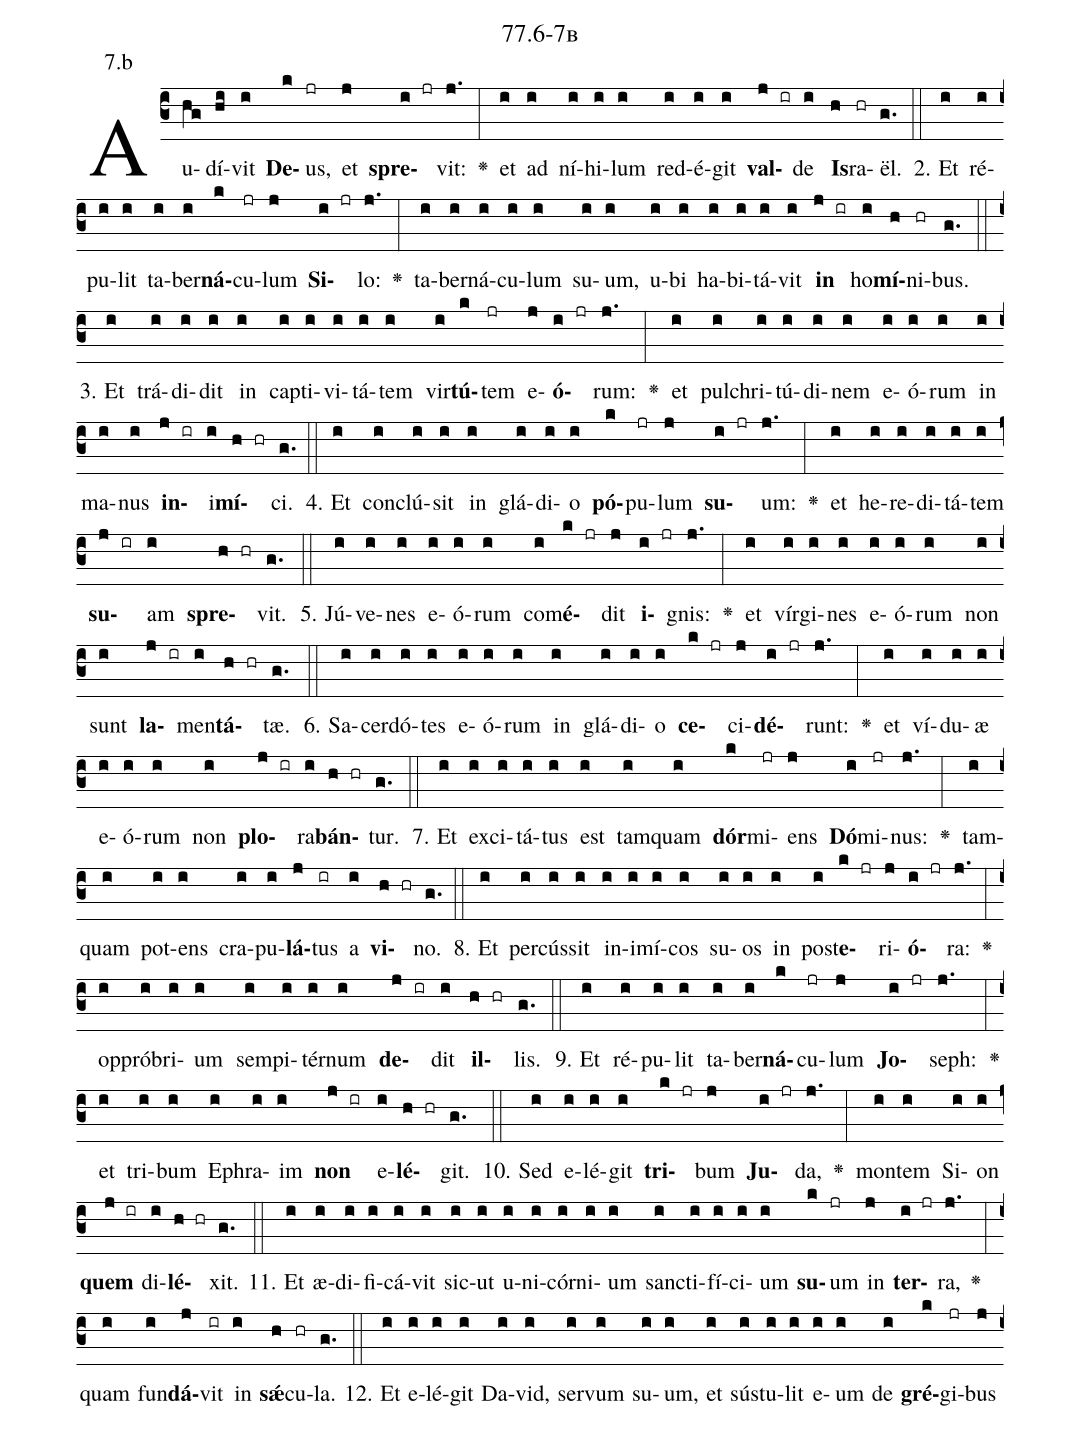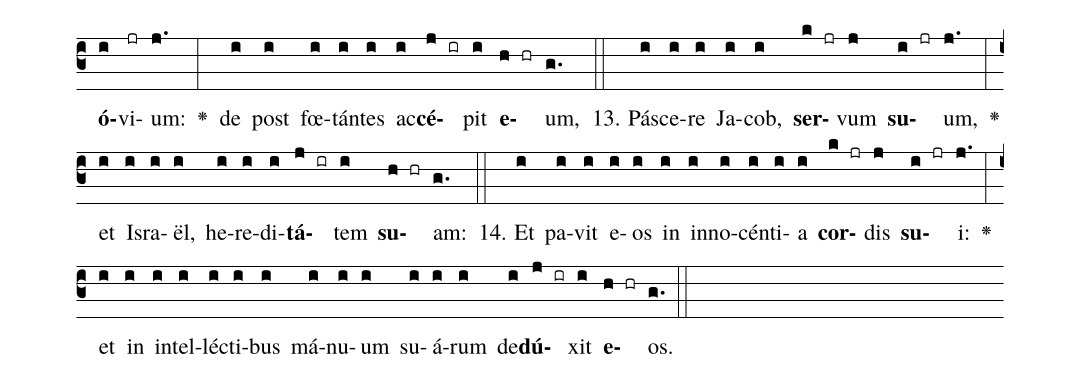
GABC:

name: 77.6-7b;
annotation: 7.b;
%%
(c3)Au(hg)dí(hi)vit(i) <b>De</b>(k)us,(jr) et(j) <b>spre</b>(i jr)vit:(j.) <v>\greheightstar</v>(:) et(i) ad(i) ní(i)hi(i)lum(i) red(i)é(i)git(i) <b>val</b>(j ir)de(i) <b>Is</b>(h)ra(hr)ël.(g.) (::)
2. Et(i) ré(i)pu(i)lit(i) ta(i)ber(i)<b>ná</b>(k)cu(jr)lum(j) <b>Si</b>(i jr)lo:(j.) <v>\greheightstar</v>(:) ta(i)ber(i)ná(i)cu(i)lum(i) su(i)um,(i) u(i)bi(i) ha(i)bi(i)tá(i)vit(i) <b>in</b>(j ir) ho(i)<b>mí</b>(h)ni(hr)bus.(g.) (::)
3. Et(i) trá(i)di(i)dit(i) in(i) cap(i)ti(i)vi(i)tá(i)tem(i) vir(i)<b>tú</b>(k)tem(jr) e(j)<b>ó</b>(i jr)rum:(j.) <v>\greheightstar</v>(:) et(i) pul(i)chri(i)tú(i)di(i)nem(i) e(i)ó(i)rum(i) in(i) ma(i)nus(i) <b>in</b>(j ir)i(i)<b>mí</b>(h hr)ci.(g.) (::)
4. Et(i) con(i)clú(i)sit(i) in(i) glá(i)di(i)o(i) <b>pó</b>(k)pu(jr)lum(j) <b>su</b>(i jr)um:(j.) <v>\greheightstar</v>(:) et(i) he(i)re(i)di(i)tá(i)tem(i) <b>su</b>(j ir)am(i) <b>spre</b>(h hr)vit.(g.) (::)
5. Jú(i)ve(i)nes(i) e(i)ó(i)rum(i) com(i)<b>é</b>(k jr)dit(j) <b>i</b>(i jr)gnis:(j.) <v>\greheightstar</v>(:) et(i) vír(i)gi(i)nes(i) e(i)ó(i)rum(i) non(i) sunt(i) <b>la</b>(j ir)men(i)<b>tá</b>(h hr)tæ.(g.) (::)
6. Sa(i)cer(i)dó(i)tes(i) e(i)ó(i)rum(i) in(i) glá(i)di(i)o(i) <b>ce</b>(k jr)ci(j)<b>dé</b>(i jr)runt:(j.) <v>\greheightstar</v>(:) et(i) ví(i)du(i)æ(i) e(i)ó(i)rum(i) non(i) <b>plo</b>(j ir)ra(i)<b>bán</b>(h hr)tur.(g.) (::)
7. Et(i) ex(i)ci(i)tá(i)tus(i) est(i) tam(i)quam(i) <b>dór</b>(k)mi(jr)ens(j) <b>Dó</b>(i)mi(jr)nus:(j.) <v>\greheightstar</v>(:) tam(i)quam(i) pot(i)ens(i) cra(i)pu(i)<b>lá</b>(j)tus(ir) a(i) <b>vi</b>(h hr)no.(g.) (::)
8. Et(i) per(i)cús(i)sit(i) in(i)i(i)mí(i)cos(i) su(i)os(i) in(i) post(i)<b>e</b>(k jr)ri(j)<b>ó</b>(i jr)ra:(j.) <v>\greheightstar</v>(:) op(i)pró(i)bri(i)um(i) sem(i)pi(i)tér(i)num(i) <b>de</b>(j ir)dit(i) <b>il</b>(h hr)lis.(g.) (::)
9. Et(i) ré(i)pu(i)lit(i) ta(i)ber(i)<b>ná</b>(k)cu(jr)lum(j) <b>Jo</b>(i jr)seph:(j.) <v>\greheightstar</v>(:) et(i) tri(i)bum(i) E(i)phra(i)im(i) <b>non</b>(j ir) e(i)<b>lé</b>(h hr)git.(g.) (::)
10. Sed(i) e(i)lé(i)git(i) <b>tri</b>(k jr)bum(j) <b>Ju</b>(i jr)da,(j.) <v>\greheightstar</v>(:) mon(i)tem(i) Si(i)on(i) <b>quem</b>(j ir) di(i)<b>lé</b>(h hr)xit.(g.) (::)
11. Et(i) æ(i)di(i)fi(i)cá(i)vit(i) sic(i)ut(i) u(i)ni(i)cór(i)ni(i)um(i) sanc(i)ti(i)fí(i)ci(i)um(i) <b>su</b>(k)um(jr) in(j) <b>ter</b>(i jr)ra,(j.) <v>\greheightstar</v>(:) quam(i) fun(i)<b>dá</b>(j)vit(ir) in(i) <b>sǽ</b>(h)cu(hr)la.(g.) (::)
12. Et(i) e(i)lé(i)git(i) Da(i)vid,(i) ser(i)vum(i) su(i)um,(i) et(i) sús(i)tu(i)lit(i) e(i)um(i) de(i) <b>gré</b>(k)gi(jr)bus(j) <b>ó</b>(i)vi(jr)um:(j.) <v>\greheightstar</v>(:) de(i) post(i) fœ(i)tán(i)tes(i) ac(i)<b>cé</b>(j ir)pit(i) <b>e</b>(h hr)um,(g.) (::)
13. Pá(i)sce(i)re(i) Ja(i)cob,(i) <b>ser</b>(k jr)vum(j) <b>su</b>(i jr)um,(j.) <v>\greheightstar</v>(:) et(i) Is(i)ra(i)ël,(i) he(i)re(i)di(i)<b>tá</b>(j ir)tem(i) <b>su</b>(h hr)am:(g.) (::)
14. Et(i) pa(i)vit(i) e(i)os(i) in(i) in(i)no(i)cén(i)ti(i)a(i) <b>cor</b>(k jr)dis(j) <b>su</b>(i jr)i:(j.) <v>\greheightstar</v>(:) et(i) in(i) in(i)tel(i)léc(i)ti(i)bus(i) má(i)nu(i)um(i) su(i)á(i)rum(i) de(i)<b>dú</b>(j ir)xit(i) <b>e</b>(h hr)os.(g.) (::)
